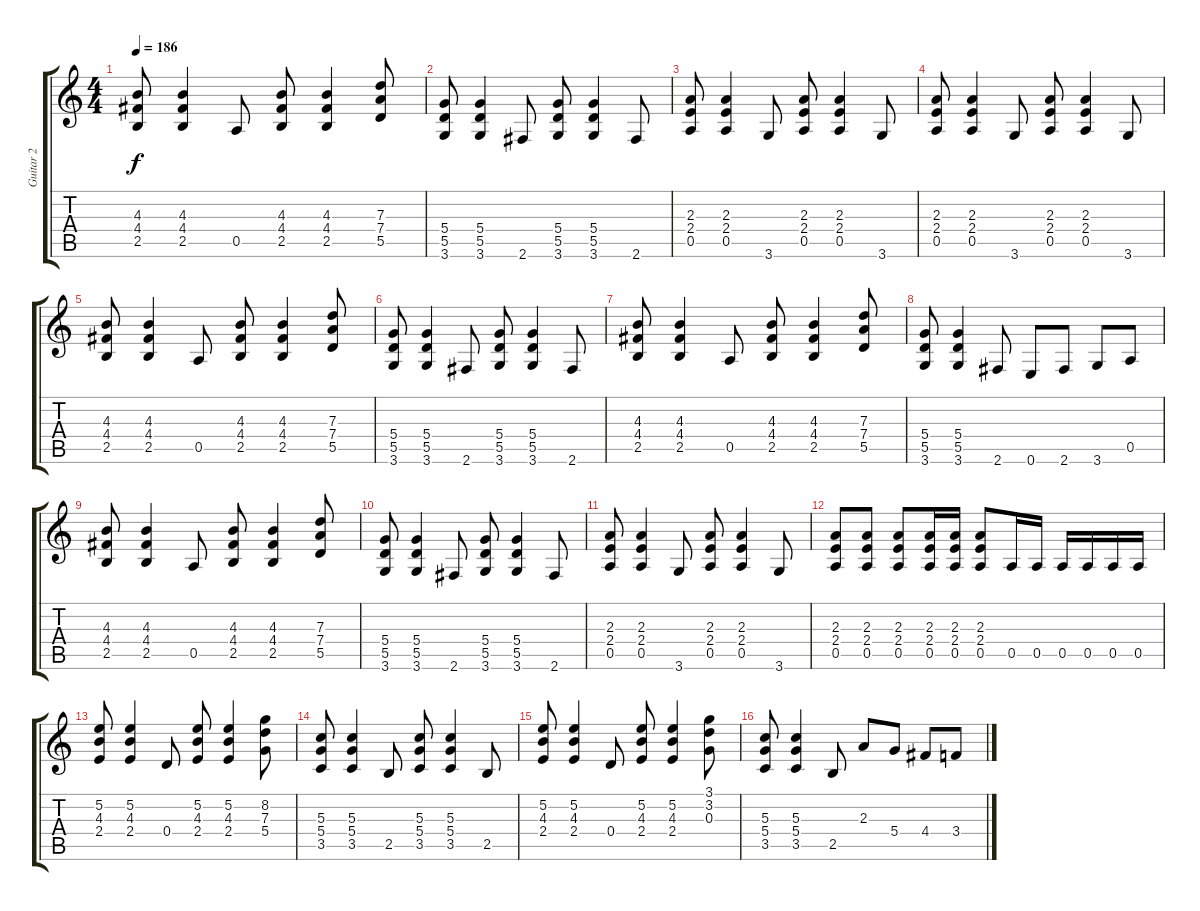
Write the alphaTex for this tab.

\track ("Guitar 2" "Guitar 2") {instrument distortionguitar}
\staff {score tabs}
\tuning (E4 B3 G3 D3 A2 E2) {hide}
\ts (4 4)
\tempo 186
\clef g2
\ks c
(4.3 4.4 2.5).8{dy f} (4.3 4.4 2.5).4 0.5.8 (4.3 4.4 2.5).8 (4.3 4.4 2.5).4 (7.3 7.4 5.5).8 |
(5.4 5.5 3.6).8 (5.4 5.5 3.6).4 2.6.8 (5.4 5.5 3.6).8 (5.4 5.5 3.6).4 2.6.8 |
(2.3 2.4 0.5).8 (2.3 2.4 0.5).4 3.6.8 (2.3 2.4 0.5).8 (2.3 2.4 0.5).4 3.6.8 |
(2.3 2.4 0.5).8 (2.3 2.4 0.5).4 3.6.8 (2.3 2.4 0.5).8 (2.3 2.4 0.5).4 3.6.8 |
(4.3 4.4 2.5).8 (4.3 4.4 2.5).4 0.5.8 (4.3 4.4 2.5).8 (4.3 4.4 2.5).4 (7.3 7.4 5.5).8 |
(5.4 5.5 3.6).8 (5.4 5.5 3.6).4 2.6.8 (5.4 5.5 3.6).8 (5.4 5.5 3.6).4 2.6.8 |
(4.3 4.4 2.5).8 (4.3 4.4 2.5).4 0.5.8 (4.3 4.4 2.5).8 (4.3 4.4 2.5).4 (7.3 7.4 5.5).8 |
(5.4 5.5 3.6).8 (5.4 5.5 3.6).4 2.6.8 0.6.8 2.6.8 3.6.8 0.5.8 |
(4.3 4.4 2.5).8 (4.3 4.4 2.5).4 0.5.8 (4.3 4.4 2.5).8 (4.3 4.4 2.5).4 (7.3 7.4 5.5).8 |
(5.4 5.5 3.6).8 (5.4 5.5 3.6).4 2.6.8 (5.4 5.5 3.6).8 (5.4 5.5 3.6).4 2.6.8 |
(2.3 2.4 0.5).8 (2.3 2.4 0.5).4 3.6.8 (2.3 2.4 0.5).8 (2.3 2.4 0.5).4 3.6.8 |
(2.3 2.4 0.5).8 (2.3 2.4 0.5).8 (2.3 2.4 0.5).8 (2.3 2.4 0.5).16 (2.3 2.4 0.5).16 (2.3 2.4 0.5).8 0.5.16 0.5.16 0.5.16 0.5.16 0.5.16 0.5.16 |
(5.2 4.3 2.4).8 (5.2 4.3 2.4).4 0.4.8 (5.2 4.3 2.4).8 (5.2 4.3 2.4).4 (8.2 7.3 5.4).8 |
(5.3 5.4 3.5).8 (5.3 5.4 3.5).4 2.5.8 (5.3 5.4 3.5).8 (5.3 5.4 3.5).4 2.5.8 |
(5.2 4.3 2.4).8 (5.2 4.3 2.4).4 0.4.8 (5.2 4.3 2.4).8 (5.2 4.3 2.4).4 (3.1 3.2 0.3).8 |
(5.3 5.4 3.5).8 (5.3 5.4 3.5).4 2.5.8 2.3.8 5.4.8 4.4.8 3.4.8
